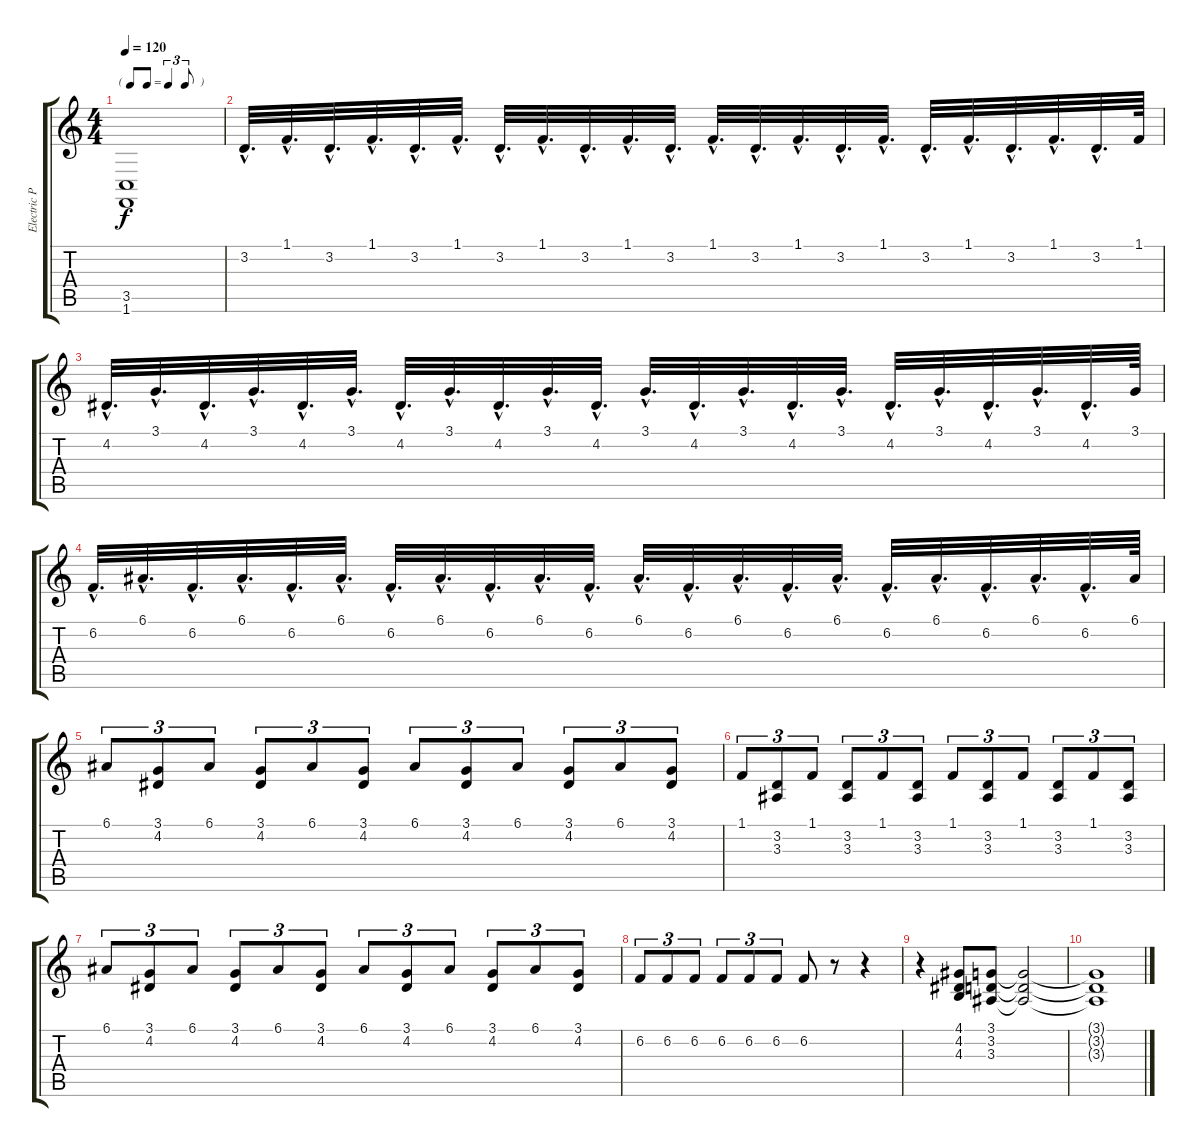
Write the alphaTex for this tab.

\track ("Electric Piano" "Electric P") {instrument acousticgrandpiano}
\staff {score tabs}
\tuning (E4 B3 G3 D3 A2 E2) {hide}
\ts (4 4)
\tf triplet8th
\tempo 120
\clef g2
\ks c
(3.5{t} 1.6{t}).1{dy f} |
3.2{hac}.32{d} 1.1{hac}.32{d} 3.2{hac}.32{d} 1.1{hac}.32{d} 3.2{hac}.32{d} 1.1{hac}.32{d} 3.2{hac}.32{d} 1.1{hac}.32{d} 3.2{hac}.32{d} 1.1{hac}.32{d} 3.2{hac}.32{d} 1.1{hac}.32{d} 3.2{hac}.32{d} 1.1{hac}.32{d} 3.2{hac}.32{d} 1.1{hac}.32{d} 3.2{hac}.32{d} 1.1{hac}.32{d} 3.2{hac}.32{d} 1.1{hac}.32{d} 3.2{hac}.32{d} 1.1.64 |
4.2{hac}.32{d} 3.1{hac}.32{d} 4.2{hac}.32{d} 3.1{hac}.32{d} 4.2{hac}.32{d} 3.1{hac}.32{d} 4.2{hac}.32{d} 3.1{hac}.32{d} 4.2{hac}.32{d} 3.1{hac}.32{d} 4.2{hac}.32{d} 3.1{hac}.32{d} 4.2{hac}.32{d} 3.1{hac}.32{d} 4.2{hac}.32{d} 3.1{hac}.32{d} 4.2{hac}.32{d} 3.1{hac}.32{d} 4.2{hac}.32{d} 3.1{hac}.32{d} 4.2{hac}.32{d} 3.1.64 |
6.2{hac}.32{d} 6.1{hac}.32{d} 6.2{hac}.32{d} 6.1{hac}.32{d} 6.2{hac}.32{d} 6.1{hac}.32{d} 6.2{hac}.32{d} 6.1{hac}.32{d} 6.2{hac}.32{d} 6.1{hac}.32{d} 6.2{hac}.32{d} 6.1{hac}.32{d} 6.2{hac}.32{d} 6.1{hac}.32{d} 6.2{hac}.32{d} 6.1{hac}.32{d} 6.2{hac}.32{d} 6.1{hac}.32{d} 6.2{hac}.32{d} 6.1{hac}.32{d} 6.2{hac}.32{d} 6.1.64 |
6.1.8{tu (3 2)} (3.1 4.2).8{tu (3 2)} 6.1.8{tu (3 2)} (3.1 4.2).8{tu (3 2)} 6.1.8{tu (3 2)} (3.1 4.2).8{tu (3 2)} 6.1.8{tu (3 2)} (3.1 4.2).8{tu (3 2)} 6.1.8{tu (3 2)} (3.1 4.2).8{tu (3 2)} 6.1.8{tu (3 2)} (3.1 4.2).8{tu (3 2)} |
1.1.8{tu (3 2)} (3.2 3.3).8{tu (3 2)} 1.1.8{tu (3 2)} (3.2 3.3).8{tu (3 2)} 1.1.8{tu (3 2)} (3.2 3.3).8{tu (3 2)} 1.1.8{tu (3 2)} (3.2 3.3).8{tu (3 2)} 1.1.8{tu (3 2)} (3.2 3.3).8{tu (3 2)} 1.1.8{tu (3 2)} (3.2 3.3).8{tu (3 2)} |
6.1.8{tu (3 2)} (3.1 4.2).8{tu (3 2)} 6.1.8{tu (3 2)} (3.1 4.2).8{tu (3 2)} 6.1.8{tu (3 2)} (3.1 4.2).8{tu (3 2)} 6.1.8{tu (3 2)} (3.1 4.2).8{tu (3 2)} 6.1.8{tu (3 2)} (3.1 4.2).8{tu (3 2)} 6.1.8{tu (3 2)} (3.1 4.2).8{tu (3 2)} |
6.2.8{tu (3 2)} 6.2.8{tu (3 2)} 6.2.8{tu (3 2)} 6.2.8{tu (3 2)} 6.2.8{tu (3 2)} 6.2.8{tu (3 2)} 6.2.8 r.8 r.4 |
r.4 (4.1 4.2 4.3).8 (3.1 3.2 3.3).8 (3.1{t} 3.2{t} 3.3{t}).2 |
(3.1{t} 3.2{t} 3.3{t}).1{volume 0}
